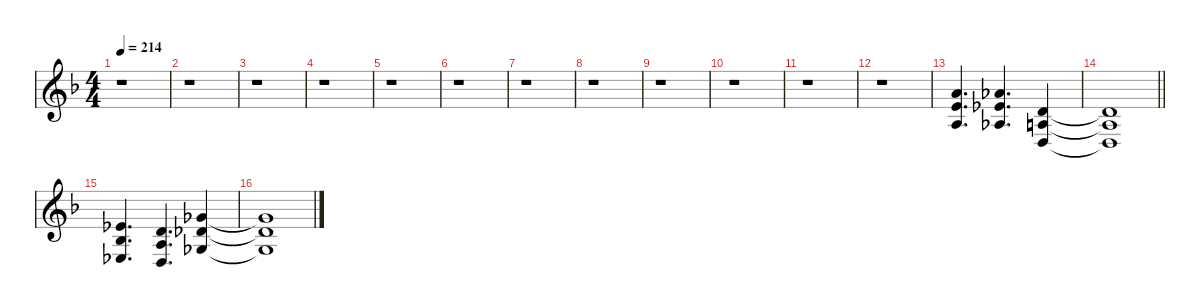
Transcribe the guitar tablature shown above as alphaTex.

\hideDynamics
\bracketExtendMode nobrackets
\singleTrackTrackNamePolicy hidden
\multiTrackTrackNamePolicy hidden
\firstSystemTrackNameMode fullname
\firstSystemTrackNameOrientation horizontal
\otherSystemsTrackNameOrientation horizontal
\track ("Keyboards" "S-Gt") {defaultSystemsLayout 8 instrument stringensemble1}
\staff {score}
\tuning (E4 B3 G3 D3 A2 D2)
\displaytranspose 12
\ts (4 4)
\tempo 214
\clef g2
\ks dminor
r.1{dy f beam Down} |
r.1{beam Down} |
r.1{beam Down} |
r.1{beam Down} |
r.1{beam Down} |
r.1{beam Down} |
r.1{beam Down} |
r.1{beam Down} |
r.1{beam Down} |
r.1{beam Down} |
r.1{beam Down} |
r.1{beam Down} |
(7.4{acc forcenatural} 7.5{acc forcenatural} 7.6{acc forcenatural}).4{d beam Up} (6.4{acc b} 6.5{acc b} 6.6{acc b}).4{d beam Up} (0.4{acc forcenatural} 0.5{acc forcenatural} 0.6{acc forcenatural}).4{beam Up} |
\barLineRight lightlight
(0.4{t acc forcenatural} 0.5{t acc forcenatural} 0.6{t acc forcenatural}).1{beam Up} |
(1.4{acc b} 1.5{acc b} 1.6{acc b}).4{d beam Up} (0.4{acc forcenatural} 0.5{acc forcenatural} 0.6{acc forcenatural}).4{d beam Up} (4.4{acc b} 4.5{acc b} 4.6{acc b}).4{beam Up} |
(4.4{t acc b} 4.5{t acc b} 4.6{t acc b}).1{beam Up}
